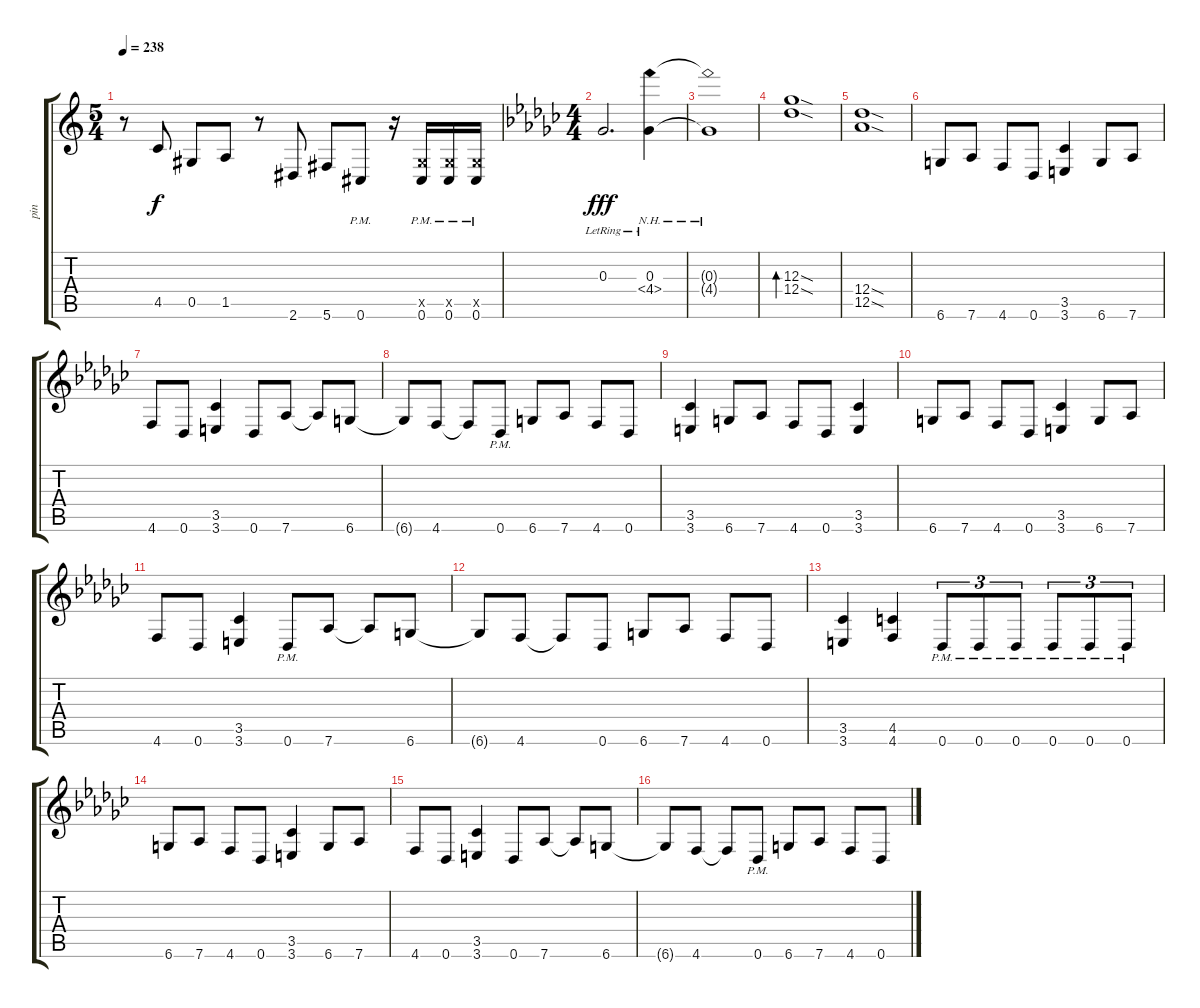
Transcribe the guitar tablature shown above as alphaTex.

\track ("pin" "pin") {instrument distortionguitar}
\staff {score tabs}
\tuning (Eb4 Bb3 Gb3 Db3 Ab2 Db2) {hide}
\ts (5 4)
\tempo 238
\clef g2
\ks c
r.8{dy f} 4.5.8 0.5.8 1.5.8 r.8 2.6.8 5.6.8 0.6{pm}.8 r.16 (0.5{x} 0.6{pm}).16 (0.5{x} 0.6{pm}).16 (0.5{x} 0.6{pm}).16 |
\ts (4 4)
\ks gb
0.3{lr}.2{d dy fff} (0.3{lr} 4.4{nh lr}).4 |
(0.3{t} 4.4{nh t}).1 |
(12.3{sod} 12.4{sod}).1{bd 30} |
(12.4{sod} 12.5{sod}).1 |
6.6.8 7.6.8 4.6.8 0.6.8 (3.5 3.6).4 6.6.8 7.6.8 |
4.6.8 0.6.8 (3.5 3.6).4 0.6.8 7.6.8 7.6{t}.8 6.6.8 |
6.6{t}.8 4.6.8 4.6{t}.8 0.6{pm}.8 6.6.8 7.6.8 4.6.8 0.6.8 |
(3.5 3.6).4 6.6.8 7.6.8 4.6.8 0.6.8 (3.5 3.6).4 |
6.6.8 7.6.8 4.6.8 0.6.8 (3.5 3.6).4 6.6.8 7.6.8 |
4.6.8 0.6.8 (3.5 3.6).4 0.6{pm}.8 7.6.8 7.6{t}.8 6.6.8 |
6.6{t}.8 4.6.8 4.6{t}.8 0.6.8 6.6.8 7.6.8 4.6.8 0.6.8 |
(3.5 3.6).4 (4.5 4.6).4 0.6{pm}.8{tu (3 2)} 0.6{pm}.8{tu (3 2)} 0.6{pm}.8{tu (3 2)} 0.6{pm}.8{tu (3 2)} 0.6{pm}.8{tu (3 2)} 0.6{pm}.8{tu (3 2)} |
6.6.8 7.6.8 4.6.8 0.6.8 (3.5 3.6).4 6.6.8 7.6.8 |
4.6.8 0.6.8 (3.5 3.6).4 0.6.8 7.6.8 7.6{t}.8 6.6.8 |
6.6{t}.8 4.6.8 4.6{t}.8 0.6{pm}.8 6.6.8 7.6.8 4.6.8 0.6.8
